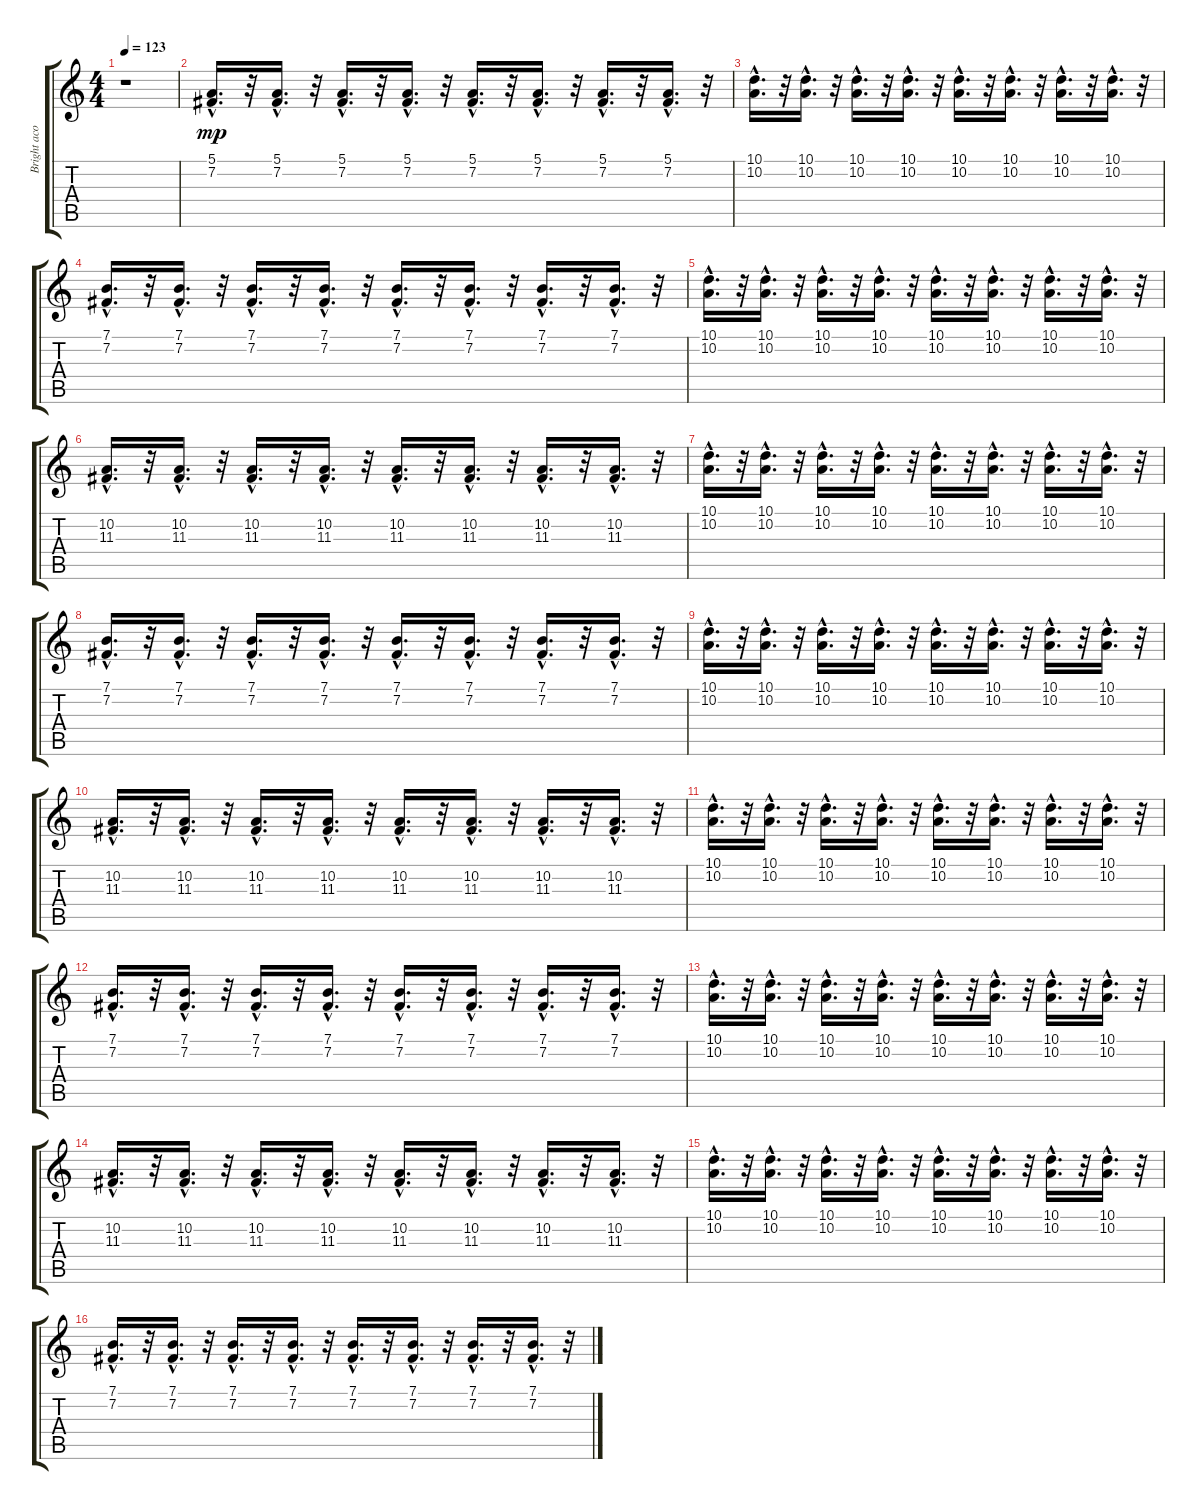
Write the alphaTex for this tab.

\track ("Bright acoustic pian" "Bright aco") {instrument brightacousticpiano}
\staff {score tabs}
\tuning (E4 B3 G3 D3 A2 E2) {hide}
\ts (4 4)
\tempo 123
\clef g2
\ks c
r.1{dy mp instrument brightacousticpiano} |
(5.1{hac} 7.2{hac}).16{d} r.32 (5.1{hac} 7.2{hac}).16{d} r.32 (5.1{hac} 7.2{hac}).16{d} r.32 (5.1{hac} 7.2{hac}).16{d} r.32 (5.1{hac} 7.2{hac}).16{d} r.32 (5.1{hac} 7.2{hac}).16{d} r.32 (5.1{hac} 7.2{hac}).16{d} r.32 (5.1{hac} 7.2{hac}).16{d} r.32 |
(10.1{hac} 10.2{hac}).16{d} r.32 (10.1{hac} 10.2{hac}).16{d} r.32 (10.1{hac} 10.2{hac}).16{d} r.32 (10.1{hac} 10.2{hac}).16{d} r.32 (10.1{hac} 10.2{hac}).16{d} r.32 (10.1{hac} 10.2{hac}).16{d} r.32 (10.1{hac} 10.2{hac}).16{d} r.32 (10.1{hac} 10.2{hac}).16{d} r.32 |
(7.1{hac} 7.2{hac}).16{d} r.32 (7.1{hac} 7.2{hac}).16{d} r.32 (7.1{hac} 7.2{hac}).16{d} r.32 (7.1{hac} 7.2{hac}).16{d} r.32 (7.1{hac} 7.2{hac}).16{d} r.32 (7.1{hac} 7.2{hac}).16{d} r.32 (7.1{hac} 7.2{hac}).16{d} r.32 (7.1{hac} 7.2{hac}).16{d} r.32 |
(10.1{hac} 10.2{hac}).16{d} r.32 (10.1{hac} 10.2{hac}).16{d} r.32 (10.1{hac} 10.2{hac}).16{d} r.32 (10.1{hac} 10.2{hac}).16{d} r.32 (10.1{hac} 10.2{hac}).16{d} r.32 (10.1{hac} 10.2{hac}).16{d} r.32 (10.1{hac} 10.2{hac}).16{d} r.32 (10.1{hac} 10.2{hac}).16{d} r.32 |
(10.2{hac} 11.3{hac}).16{d} r.32 (10.2{hac} 11.3{hac}).16{d} r.32 (10.2{hac} 11.3{hac}).16{d} r.32 (10.2{hac} 11.3{hac}).16{d} r.32 (10.2{hac} 11.3{hac}).16{d} r.32 (10.2{hac} 11.3{hac}).16{d} r.32 (10.2{hac} 11.3{hac}).16{d} r.32 (10.2{hac} 11.3{hac}).16{d} r.32 |
(10.1{hac} 10.2{hac}).16{d} r.32 (10.1{hac} 10.2{hac}).16{d} r.32 (10.1{hac} 10.2{hac}).16{d} r.32 (10.1{hac} 10.2{hac}).16{d} r.32 (10.1{hac} 10.2{hac}).16{d} r.32 (10.1{hac} 10.2{hac}).16{d} r.32 (10.1{hac} 10.2{hac}).16{d} r.32 (10.1{hac} 10.2{hac}).16{d} r.32 |
(7.1{hac} 7.2{hac}).16{d} r.32 (7.1{hac} 7.2{hac}).16{d} r.32 (7.1{hac} 7.2{hac}).16{d} r.32 (7.1{hac} 7.2{hac}).16{d} r.32 (7.1{hac} 7.2{hac}).16{d} r.32 (7.1{hac} 7.2{hac}).16{d} r.32 (7.1{hac} 7.2{hac}).16{d} r.32 (7.1{hac} 7.2{hac}).16{d} r.32 |
(10.1{hac} 10.2{hac}).16{d} r.32 (10.1{hac} 10.2{hac}).16{d} r.32 (10.1{hac} 10.2{hac}).16{d} r.32 (10.1{hac} 10.2{hac}).16{d} r.32 (10.1{hac} 10.2{hac}).16{d} r.32 (10.1{hac} 10.2{hac}).16{d} r.32 (10.1{hac} 10.2{hac}).16{d} r.32 (10.1{hac} 10.2{hac}).16{d} r.32 |
(10.2{hac} 11.3{hac}).16{d} r.32 (10.2{hac} 11.3{hac}).16{d} r.32 (10.2{hac} 11.3{hac}).16{d} r.32 (10.2{hac} 11.3{hac}).16{d} r.32 (10.2{hac} 11.3{hac}).16{d} r.32 (10.2{hac} 11.3{hac}).16{d} r.32 (10.2{hac} 11.3{hac}).16{d} r.32 (10.2{hac} 11.3{hac}).16{d} r.32 |
(10.1{hac} 10.2{hac}).16{d} r.32 (10.1{hac} 10.2{hac}).16{d} r.32 (10.1{hac} 10.2{hac}).16{d} r.32 (10.1{hac} 10.2{hac}).16{d} r.32 (10.1{hac} 10.2{hac}).16{d} r.32 (10.1{hac} 10.2{hac}).16{d} r.32 (10.1{hac} 10.2{hac}).16{d} r.32 (10.1{hac} 10.2{hac}).16{d} r.32 |
(7.1{hac} 7.2{hac}).16{d} r.32 (7.1{hac} 7.2{hac}).16{d} r.32 (7.1{hac} 7.2{hac}).16{d} r.32 (7.1{hac} 7.2{hac}).16{d} r.32 (7.1{hac} 7.2{hac}).16{d} r.32 (7.1{hac} 7.2{hac}).16{d} r.32 (7.1{hac} 7.2{hac}).16{d} r.32 (7.1{hac} 7.2{hac}).16{d} r.32 |
(10.1{hac} 10.2{hac}).16{d} r.32 (10.1{hac} 10.2{hac}).16{d} r.32 (10.1{hac} 10.2{hac}).16{d} r.32 (10.1{hac} 10.2{hac}).16{d} r.32 (10.1{hac} 10.2{hac}).16{d} r.32 (10.1{hac} 10.2{hac}).16{d} r.32 (10.1{hac} 10.2{hac}).16{d} r.32 (10.1{hac} 10.2{hac}).16{d} r.32 |
(10.2{hac} 11.3{hac}).16{d} r.32 (10.2{hac} 11.3{hac}).16{d} r.32 (10.2{hac} 11.3{hac}).16{d} r.32 (10.2{hac} 11.3{hac}).16{d} r.32 (10.2{hac} 11.3{hac}).16{d} r.32 (10.2{hac} 11.3{hac}).16{d} r.32 (10.2{hac} 11.3{hac}).16{d} r.32 (10.2{hac} 11.3{hac}).16{d} r.32 |
(10.1{hac} 10.2{hac}).16{d} r.32 (10.1{hac} 10.2{hac}).16{d} r.32 (10.1{hac} 10.2{hac}).16{d} r.32 (10.1{hac} 10.2{hac}).16{d} r.32 (10.1{hac} 10.2{hac}).16{d} r.32 (10.1{hac} 10.2{hac}).16{d} r.32 (10.1{hac} 10.2{hac}).16{d} r.32 (10.1{hac} 10.2{hac}).16{d} r.32 |
(7.1{hac} 7.2{hac}).16{d} r.32 (7.1{hac} 7.2{hac}).16{d} r.32 (7.1{hac} 7.2{hac}).16{d} r.32 (7.1{hac} 7.2{hac}).16{d} r.32 (7.1{hac} 7.2{hac}).16{d} r.32 (7.1{hac} 7.2{hac}).16{d} r.32 (7.1{hac} 7.2{hac}).16{d} r.32 (7.1{hac} 7.2{hac}).16{d} r.32
